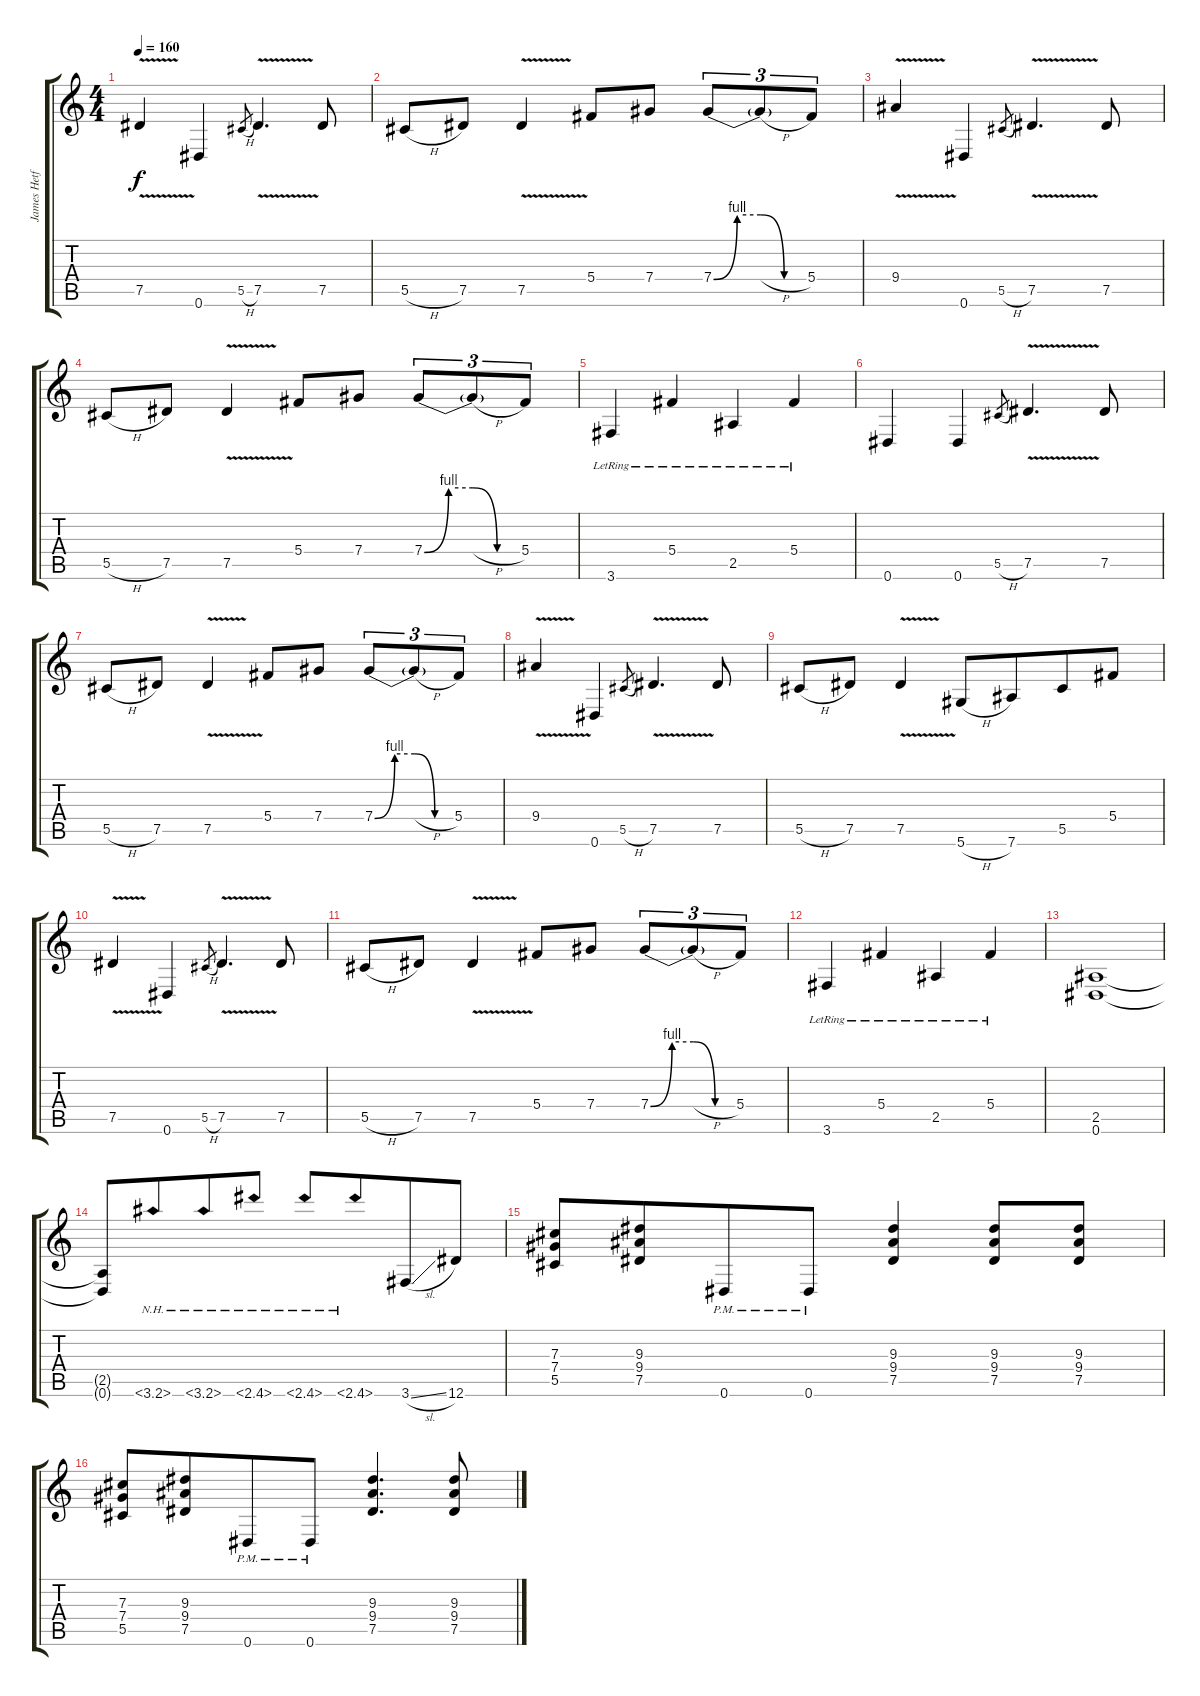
\track ("James Hetfield" "James Hetf") {instrument overdrivenguitar}
\staff {score tabs}
\tuning (Eb4 Bb3 Gb3 Db3 Ab2 Eb2) {hide}
\ts (4 4)
\tempo 160
\clef g2
\ks c
7.5{v}.4{dy f} 0.6.4 5.5{h}.8{gr} 7.5{v}.4{d} 7.5.8 |
5.5{h}.8 7.5.8 7.5{v}.4 5.4.8 7.4.8 7.4{be (custom 0 0 15 4 30 4 45 0 60 0)}.8{tu (3 2)} 7.4{h t}.8{tu (3 2)} 5.4.8{tu (3 2)} |
9.4{v}.4 0.6.4 5.5{h}.8{gr} 7.5{v}.4{d} 7.5.8 |
5.5{h}.8 7.5.8 7.5{v}.4 5.4.8 7.4.8 7.4{be (custom 0 0 15 4 30 4 45 0 60 0)}.8{tu (3 2)} 7.4{h t}.8{tu (3 2)} 5.4.8{tu (3 2)} |
3.6{lr}.4 5.4{lr}.4 2.5{lr}.4 5.4{lr}.4 |
0.6.4 0.6.4 5.5{h}.8{gr} 7.5{v}.4{d} 7.5.8 |
5.5{h}.8 7.5.8 7.5{v}.4 5.4.8 7.4.8 7.4{be (custom 0 0 15 4 30 4 45 0 60 0)}.8{tu (3 2)} 7.4{h t}.8{tu (3 2)} 5.4.8{tu (3 2)} |
9.4{v}.4 0.6.4 5.5{h}.8{gr} 7.5{v}.4{d} 7.5.8 |
5.5{h}.8 7.5.8 7.5{v}.4 5.6{h}.8 7.6.8{beam merge} 5.5.8 5.4.8 |
7.5{v}.4 0.6.4 5.5{h}.8{gr} 7.5{v}.4{d} 7.5.8 |
5.5{h}.8 7.5.8 7.5{v}.4 5.4.8 7.4.8 7.4{be (custom 0 0 15 4 30 4 45 0 60 0)}.8{tu (3 2)} 7.4{h t}.8{tu (3 2)} 5.4.8{tu (3 2)} |
3.6{lr}.4 5.4{lr}.4 2.5{lr}.4 5.4{lr}.4 |
(2.5 0.6).1 |
(2.5{t} 0.6{t}).8 3.6{nh}.8{beam merge} 3.6{nh}.8 2.6{nh}.8 2.6{nh}.8 2.6{nh}.8{beam merge} 3.6{sl}.8 12.6.8 |
(7.3 7.4 5.5).8 (9.3 9.4 7.5).8{beam merge} 0.6{pm}.8 0.6{pm}.8 (9.3 9.4 7.5).4 (9.3 9.4 7.5).8 (9.3 9.4 7.5).8 |
(7.3 7.4 5.5).8 (9.3 9.4 7.5).8{beam merge} 0.6{pm}.8 0.6{pm}.8 (9.3 9.4 7.5).4{d} (9.3 9.4 7.5).8
